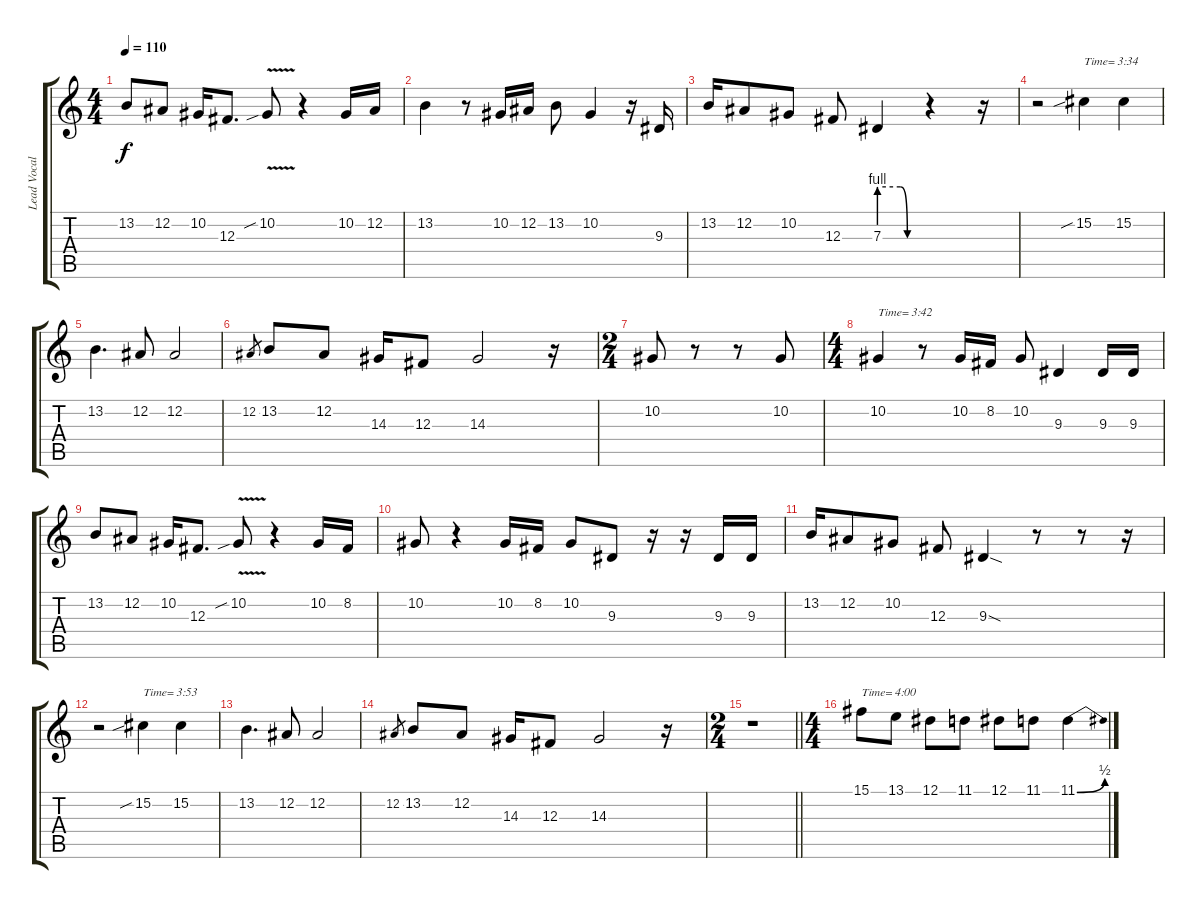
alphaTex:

\track ("Lead Vocals" "Lead Vocal") {instrument trumpet}
\staff {score tabs}
\tuning (Eb4 Bb3 Gb3 Db3 Ab2 Eb2) {hide}
\ts (4 4)
\tempo 110
\clef g2
\ks c
13.2.8{dy f} 12.2.8 10.2.16 12.3.8{d} 10.2{v sib}.8 r.4 10.2.16 12.2.16 |
13.2.4 r.8 10.2.16 12.2.16 13.2.8 10.2.4 r.16 9.3.16 |
13.2.16 12.2.8 10.2.8 12.3.8 7.3{be (custom 0 4 30 4 40 0 60 0)}.4 r.4 r.16 |
r.2 15.2{sib}.4{txt "Time= 3:34"} 15.2.4 |
13.2.4{d} 12.2.8 12.2.2 |
12.2.8{gr} 13.2.8 12.2.8 14.3.16 12.3.8 14.3.2 r.16 |
\ts (2 4)
10.2.8 r.8 r.8 10.2.8 |
\ts (4 4)
10.2.4{txt "Time= 3:42"} r.8 10.2.16 8.2.16 10.2.8 9.3.4 9.3.16 9.3.16 |
13.2.8 12.2.8 10.2.16 12.3.8{d} 10.2{v sib}.8 r.4 10.2.16 8.2.16 |
10.2.8 r.4 10.2.16 8.2.16 10.2.8 9.3.8 r.16 r.16 9.3.16 9.3.16 |
13.2.16 12.2.8 10.2.8 12.3.8 9.3{sod}.4 r.8 r.8 r.16 |
r.2 15.2{sib}.4{txt "Time= 3:53"} 15.2.4 |
13.2.4{d} 12.2.8 12.2.2 |
12.2.8{gr} 13.2.8 12.2.8 14.3.16 12.3.8 14.3.2 r.16 |
\ts (2 4)
\barLineRight lightlight
r.1 |
\ts (4 4)
15.1.8{txt "Time= 4:00"} 13.1.8 12.1.8 11.1.8 12.1.8 11.1.8 11.1{be (bend 0 0 60 2)}.4
